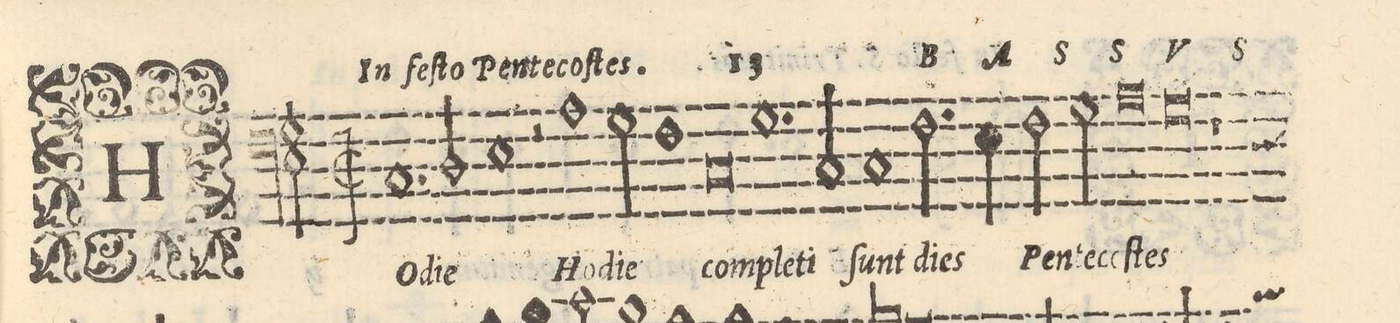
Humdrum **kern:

**kern	**text
*I"BASSVS	*
*clefF4	*
*k[]	*
*met(C|)	*
*M2/1	*
1.C	HO-
2D/	-di-
=2-	=2-
1E	-e
2r	.
1A\	Ho-
=3-	=3-
2G\	-di-
1F	-e
=4-	=4-
0C	com-
=5-	=5-
1.G	-ple-
2C/	-ti
=6-	=6-
1C	ſunt
2.F\	di-
4E\	-es
=7-	=7-
2F\	Pen-
2G\	-te-
0A	-coſ-
=8-	=8-
0G	-tes
=9-	=9-
1r	.
*custos:D	*
=10-	=10-
*-	*-
